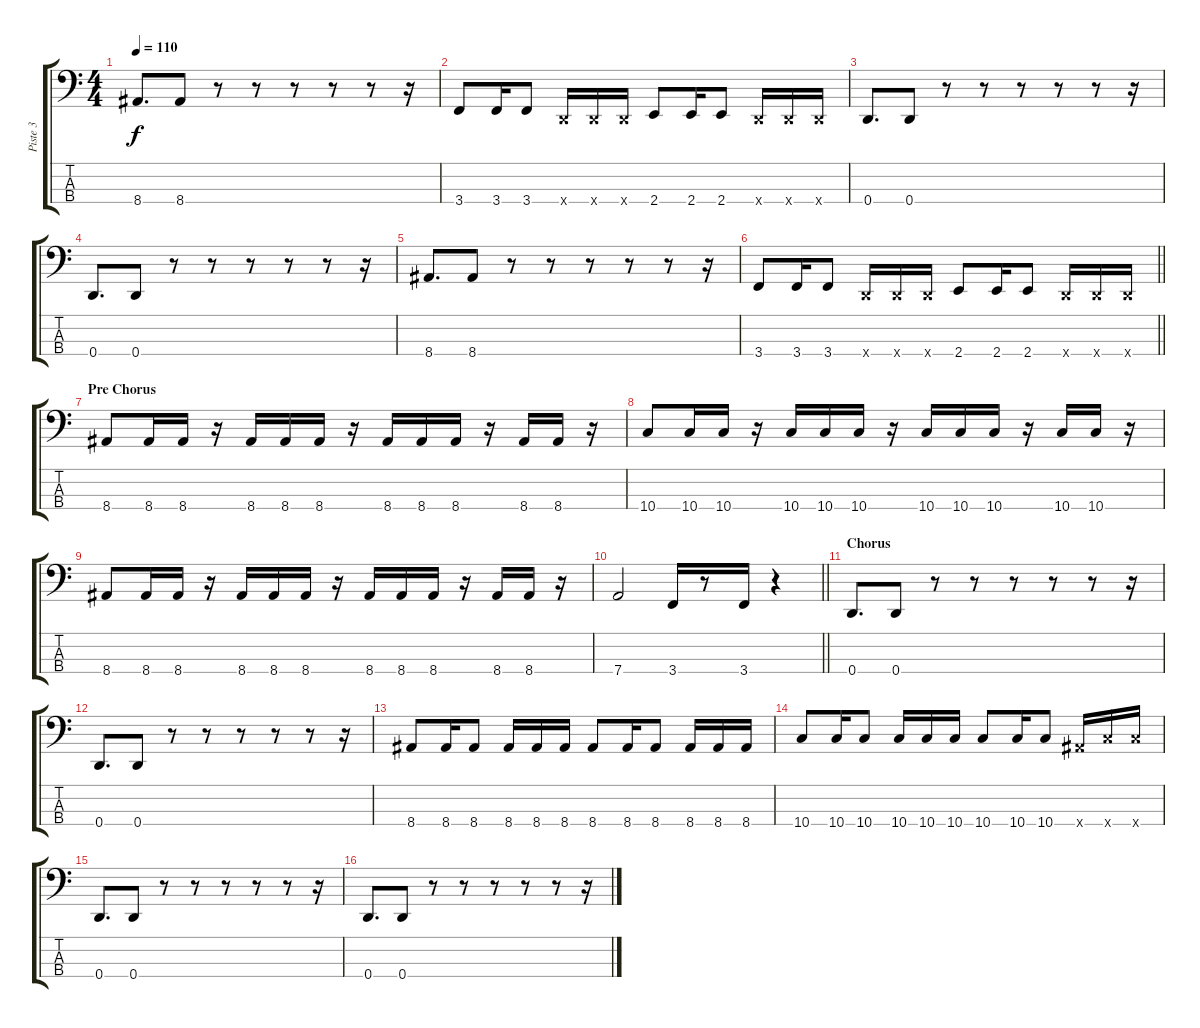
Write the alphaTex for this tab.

\track ("Piste 3" "Piste 3") {instrument electricbassfinger}
\staff {score tabs}
\tuning (G2 D2 A1 D1) {hide}
\ts (4 4)
\tempo 110
\clef f4
\ks c
8.4.8{d dy f} 8.4.8 r.8 r.8 r.8 r.8 r.8 r.16 |
3.4.8 3.4.16 3.4.8 0.4{x}.16 0.4{x}.16 0.4{x}.16 2.4.8 2.4.16 2.4.8 0.4{x}.16 0.4{x}.16 0.4{x}.16 |
0.4.8{d} 0.4.8 r.8 r.8 r.8 r.8 r.8 r.16 |
0.4.8{d} 0.4.8 r.8 r.8 r.8 r.8 r.8 r.16 |
8.4.8{d} 8.4.8 r.8 r.8 r.8 r.8 r.8 r.16 |
\barLineRight lightlight
3.4.8 3.4.16 3.4.8 0.4{x}.16 0.4{x}.16 0.4{x}.16 2.4.8 2.4.16 2.4.8 0.4{x}.16 0.4{x}.16 0.4{x}.16 |
\section ("" "Pre Chorus")
8.4.8 8.4.16 8.4.16 r.16 8.4.16 8.4.16 8.4.16 r.16 8.4.16 8.4.16 8.4.16 r.16 8.4.16 8.4.16 r.16 |
10.4.8 10.4.16 10.4.16 r.16 10.4.16 10.4.16 10.4.16 r.16 10.4.16 10.4.16 10.4.16 r.16 10.4.16 10.4.16 r.16 |
8.4.8 8.4.16 8.4.16 r.16 8.4.16 8.4.16 8.4.16 r.16 8.4.16 8.4.16 8.4.16 r.16 8.4.16 8.4.16 r.16 |
\barLineRight lightlight
7.4.2 3.4.16 r.8 3.4.16 r.4 |
\section ("" "Chorus")
0.4.8{d} 0.4.8 r.8 r.8 r.8 r.8 r.8 r.16 |
0.4.8{d} 0.4.8 r.8 r.8 r.8 r.8 r.8 r.16 |
8.4.8 8.4.16 8.4.8 8.4.16 8.4.16 8.4.16 8.4.8 8.4.16 8.4.8 8.4.16 8.4.16 8.4.16 |
10.4.8 10.4.16 10.4.8 10.4.16 10.4.16 10.4.16 10.4.8 10.4.16 10.4.8 8.4{x}.16 10.4{x}.16 10.4{x}.16 |
0.4.8{d} 0.4.8 r.8 r.8 r.8 r.8 r.8 r.16 |
0.4.8{d} 0.4.8 r.8 r.8 r.8 r.8 r.8 r.16
